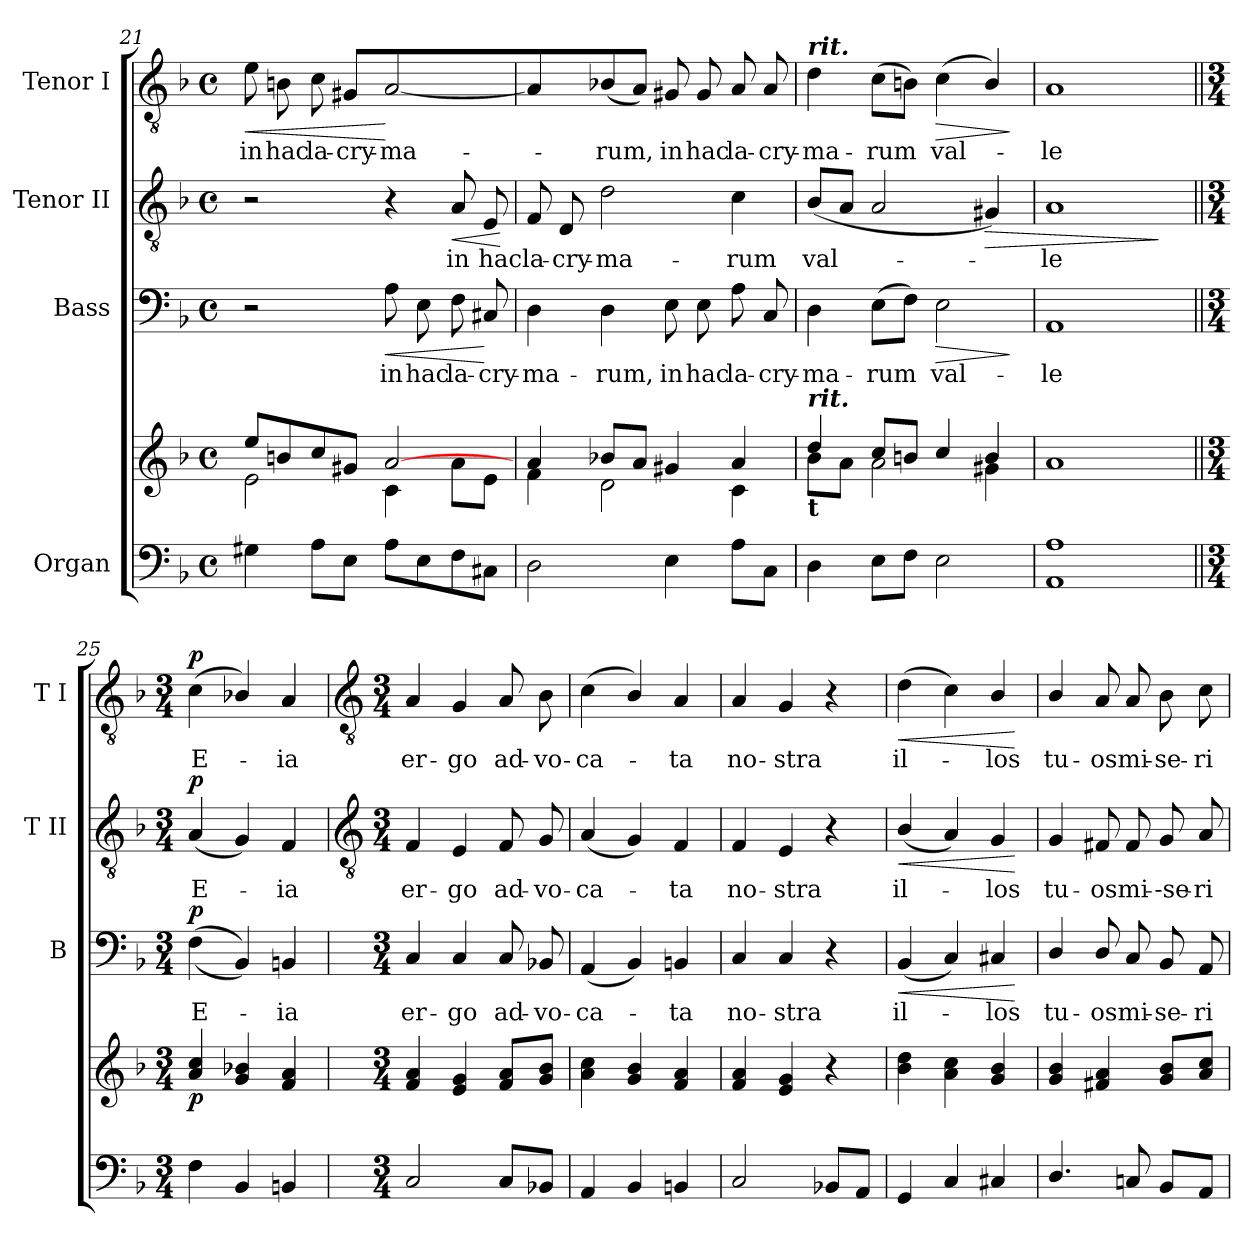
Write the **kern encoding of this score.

**kern	**kern	**dynam	**kern	**text	**dynam	**kern	**text	**dynam	**kern	**text	**dynam
*part4	*part4	*part4	*part3	*part3	*part3	*part2	*part2	*part2	*part1	*part1	*part1
*staff5	*staff4	*staff4/5	*staff3	*staff3	*staff3	*staff2	*staff2	*staff2	*staff1	*staff1	*staff1
*I"Organ	*	*	*I"Bass	*	*	*I"Tenor II	*	*	*I"Tenor I	*	*
*	*	*	*I'B	*	*	*I'T II	*	*	*I'T I	*	*
!!LO:LB:g=z
*clefF4	*clefG2	*	*clefF4	*	*	*clefGv2	*	*	*clefGv2	*	*
*k[b-]	*k[b-]	*	*k[b-]	*	*	*k[b-]	*	*	*k[b-]	*	*
*F:	*F:	*	*F:	*	*	*F:	*	*	*F:	*	*
*M4/4	*M4/4	*	*M4/4	*	*	*M4/4	*	*	*M4/4	*	*
*met(c)	*met(c)	*	*met(c)	*	*	*met(c)	*	*	*met(c)	*	*
=21	=21	=21	=21	=21	=21	=21	=21	=21	=21	=21	=21
*	*^	*	*	*	*	*	*	*	*	*	*
!	!	!	!	!	!	!	!	!	!	!	!LO:LY:b	!LO:HP:b
4G#X	8ee/L	2e\	.	2r	.	.	2r	.	.	8e	in	<
!	!	!	!	!	!	!	!	!	!	!	!LO:LY:b	!
.	8bn/	.	.	.	.	.	.	.	.	8Bn	hac	.
!	!	!	!	!	!	!	!	!	!	!	!LO:LY:b	!
8AL	8cc/	.	.	.	.	.	.	.	.	8c	la-	.
!	!	!	!	!	!	!	!	!	!	!	!LO:LY:b	!
8EJ	8g#X/J	.	.	.	.	.	.	.	.	8G#XL	-cry-	.
!	!	!	!	!	!LO:LY:b	!LO:HP:b	!	!	!	!	!LO:LY:b	!
8AL	[2a/	4c\	.	8A	in	<	4r	.	.	[2A	-ma-	[
!	!	!	!	!	!LO:LY:b	!	!	!	!	!	!	!
8E	.	.	.	8E	hac	.	.	.	.	.	.	.
!	!	!	!	!	!LO:LY:b	!	!	!LO:LY:b	!LO:HP:b	!	!	!
8F	.	8a\L	.	8F	la-	.	8A	in	<	.	.	.
!	!	!	!	!	!LO:LY:b	!	!	!LO:LY:b	!	!	!	!
8C#XJ	.	8e\J	.	8C#X	-cry-	[	8E	hac	.	.	.	.
*	*v	*v	*	*	*	*	*	*	*	*	*	*
.	.	.	.	.	.	.	.	[	.	.	.
=22	=22	=22	=22	=22	=22	=22	=22	=22	=22	=22	=22
*	*^	*	*	*	*	*	*	*	*	*	*
!	!	!	!	!	!LO:LY:b	!	!	!LO:LY:b	!	!	!	!
2D	4a/	4f\	.	4D	-ma-	.	8F	la-	.	4A]	.	.
!	!	!	!	!	!	!	!	!LO:LY:b	!	!	!	!
.	.	.	.	.	.	.	8D	-cry-	.	.	.	.
!	!	!	!	!	!LO:LY:b	!	!	!LO:LY:b	!	!	!LO:LY:b	!
.	8b-X/L	2d\	.	4D	-rum,	.	2d	-ma-	.	(<8B-X	rum,	.
.	8a/J	.	.	.	.	.	.	.	.	8AJ)	.	.
!	!	!	!	!	!LO:LY:b	!	!	!	!	!	!LO:LY:b	!
4E	4g#X/	.	.	8E	in	.	.	.	.	8G#X	in	.
!	!	!	!	!	!LO:LY:b	!	!	!	!	!	!LO:LY:b	!
.	.	.	.	8E	hac	.	.	.	.	8G#	hac	.
!	!	!	!	!	!LO:LY:b	!	!	!LO:LY:b	!	!	!LO:LY:b	!
8AL	4a/	4c\	.	8A	la-	.	4c	-rum	.	8A	la-	.
!	!	!	!	!	!LO:LY:b	!	!	!	!	!	!LO:LY:b	!
8CJ	.	.	.	8C	-cry-	.	.	.	.	8A	-cry-	.
=23	=23	=23	=23	=23	=23	=23	=23	=23	=23	=23	=23	=23
!	!	!	!	!	!	!	!	!	!	!LO:TX:a:Bi:t=rit.	!	!
!	!LO:TX:a:Bi:t=rit.	!	!	!	!	!	!	!	!	!	!	!
!	!LO:TX:b:B:t=t	!	!	!	!	!	!	!	!	!	!	!
!	!	!	!	!	!LO:LY:b	!	!	!LO:LY:b	!	!	!LO:LY:b	!
4D	4dd/	8b-\L	.	4D	-ma-	.	(<8B-L	val-	.	4d	-ma-	.
.	.	8a\J	.	.	.	.	8AJ	.	.	.	.	.
!	!	!	!	!	!LO:LY:b	!	!	!	!	!	!LO:LY:b	!
8EL	8cc/L	2a\	.	(>8EL	-rum	.	2A	.	.	(>8cL	-rum	.
8FJ	8bn/J	.	.	8FJ)	.	.	.	.	.	8BnJ)	.	.
!	!	!	!	!	!LO:LY:b	!LO:HP:b	!	!	!	!	!LO:LY:b	!LO:HP:b
2E	4cc/	.	.	2E	val-	>	.	.	.	(<4c	val-	>
!	!	!	!	!	!	!	!	!	!LO:HP:b	!	!	!
.	4b/	4g#X\	.	.	.	.	4G#X)	.	>	4B/)	.	.
*	*v	*v	*	*	*	*	*	*	*	*	*	*
.	.	.	.	.	]	.	.	.	.	.	]
=24	=24	=24	=24	=24	=24	=24	=24	=24	=24	=24	=24
*	*^	*	*	*	*	*	*	*	*	*	*
!	!	!	!	!	!LO:LY:b	!	!	!LO:LY:b	!	!	!LO:LY:b	!
1AA 1A	1a/	2ryy	.	1AA	-le	.	1A	le	.	1A	le	.
.	.	2ryy	.	.	.	.	.	.	.	.	.	.
*	*v	*v	*	*	*	*	*	*	*	*	*	*
.	.	.	.	.	.	.	.	]	.	.	.
=25||	=25||	=25||	=25||	=25||	=25||	=25||	=25||	=25||	=25||	=25||	=25||
*M3/4	*M3/4	*	*M3/4	*	*	*M3/4	*	*	*M3/4	*	*
*	*^	*	*	*	*	*	*	*	*	*	*
!	!	!	!LO:DY:b	!	!LO:LY:b	!LO:DY:b	!	!LO:LY:b	!LO:DY:b	!	!LO:LY:b	!LO:DY:b
4F	4a/ 4cc/	2ryy	p	(<(<4F	E-	p	(<4A	E-	p	(<4c	E-	p
4BB-	4g/ 4b-X/	.	.	4BB-))	.	.	4G)	.	.	4B-X/)	.	.
!	!	!	!	!	!LO:LY:b	!	!	!LO:LY:b	!	!	!LO:LY:b	!
4BBn	4f/ 4a/	4ryy	.	4BBn	ia	.	4F	ia	.	4A	ia	.
*	*v	*v	*	*	*	*	*	*	*	*	*	*
!!LO:LB:g=z
=26	=26	=26	=26	=26	=26	=26	=26	=26	=26	=26	=26
*	*	*	*	*	*	*clefGv2	*	*	*clefGv2	*	*
*M3/4	*M3/4	*	*M3/4	*	*	*M3/4	*	*	*M3/4	*	*
*	*^	*	*	*	*	*	*	*	*	*	*
!	!	!	!	!	!LO:LY:b	!	!	!LO:LY:b	!	!	!LO:LY:b	!
*	*v	*v	*	*	*	*	*	*	*	*	*	*
2C	4f 4a	.	4C	er-	.	4F	er-	.	4A	er-	.
!	!	!	!	!LO:LY:b	!	!	!LO:LY:b	!	!	!LO:LY:b	!
.	4e 4g	.	4C	-go	.	4E	-go	.	4G	-go	.
!	!	!	!	!LO:LY:b	!	!	!LO:LY:b	!	!	!LO:LY:b	!
8CL	8f 8aL	.	8C	ad-	.	8F	ad-	.	8A	ad-	.
!	!	!	!	!LO:LY:b	!	!	!LO:LY:b	!	!	!LO:LY:b	!
8BB-XJ	8g 8b-J	.	8BB-X	-vo-	.	8G	-vo-	.	8B-	-vo-	.
=27	=27	=27	=27	=27	=27	=27	=27	=27	=27	=27	=27
!	!	!	!	!LO:LY:b	!	!	!LO:LY:b	!	!	!LO:LY:b	!
4AA	4a 4cc	.	(<4AA	-ca-	.	(<4A	-ca-	.	(<4c	-ca-	.
4BB-	4g 4b-	.	4BB-)	.	.	4G)	.	.	4B-/)	.	.
!	!	!	!	!LO:LY:b	!	!	!LO:LY:b	!	!	!LO:LY:b	!
4BBn	4f 4a	.	4BBn	ta	.	4F	ta	.	4A	ta	.
=28	=28	=28	=28	=28	=28	=28	=28	=28	=28	=28	=28
!	!	!	!	!LO:LY:b	!	!	!LO:LY:b	!	!	!LO:LY:b	!
2C	4f 4a	.	4C	no-	.	4F	no-	.	4A	no-	.
!	!	!	!	!LO:LY:b	!	!	!LO:LY:b	!	!	!LO:LY:b	!
.	4e 4g	.	4C	-stra	.	4E	-stra	.	4G	-stra	.
8BB-XL	4r	.	4r	.	.	4r	.	.	4r	.	.
8AAJ	.	.	.	.	.	.	.	.	.	.	.
=29	=29	=29	=29	=29	=29	=29	=29	=29	=29	=29	=29
!	!	!	!	!LO:LY:b	!LO:HP:b	!	!LO:LY:b	!LO:HP:b	!	!LO:LY:b	!LO:HP:b
4GG	4b- 4dd	.	(<4BB-	il-	<	(<4B-/	il-	<	(>4d	il-	<
4C	4a 4cc	.	4C)	.	.	4A)	.	.	4c)	.	.
!	!	!	!	!LO:LY:b	!	!	!LO:LY:b	!	!	!LO:LY:b	!
4C#X	4g 4b-	.	4C#X	los	.	4G	los	.	4B-/	los	.
.	.	.	.	.	[	.	.	[	.	.	[
=30	=30	=30	=30	=30	=30	=30	=30	=30	=30	=30	=30
!	!	!	!	!LO:LY:b	!	!	!LO:LY:b	!	!	!LO:LY:b	!
4.D/	4g 4b-	.	4D/	tu-	.	4G	tu-	.	4B-/	tu-	.
!	!	!	!	!LO:LY:b	!	!	!LO:LY:b	!	!	!LO:LY:b	!
.	4f#X 4a	.	8D/	-os	.	8F#X	-os	.	8A	-os	.
!	!	!	!	!LO:LY:b	!	!	!LO:LY:b	!	!	!LO:LY:b	!
8Cn	.	.	8C	mi-	.	8F#	mi-	.	8A	mi-	.
!	!	!	!	!LO:LY:b	!	!	!LO:LY:b	!	!	!LO:LY:b	!
8BB-L	8g 8b-L	.	8BB-	-se-	.	8G	--se-	.	8B-	-se-	.
!	!	!	!	!LO:LY:b	!	!	!LO:LY:b	!	!	!LO:LY:b	!
8AAJ	8a 8ccJ	.	8AA	-ri-	.	8A	-ri-	.	8c	-ri-	.
=	=	=	=	=	=	=	=	=	=	=	=
*-	*-	*-	*-	*-	*-	*-	*-	*-	*-	*-	*-
